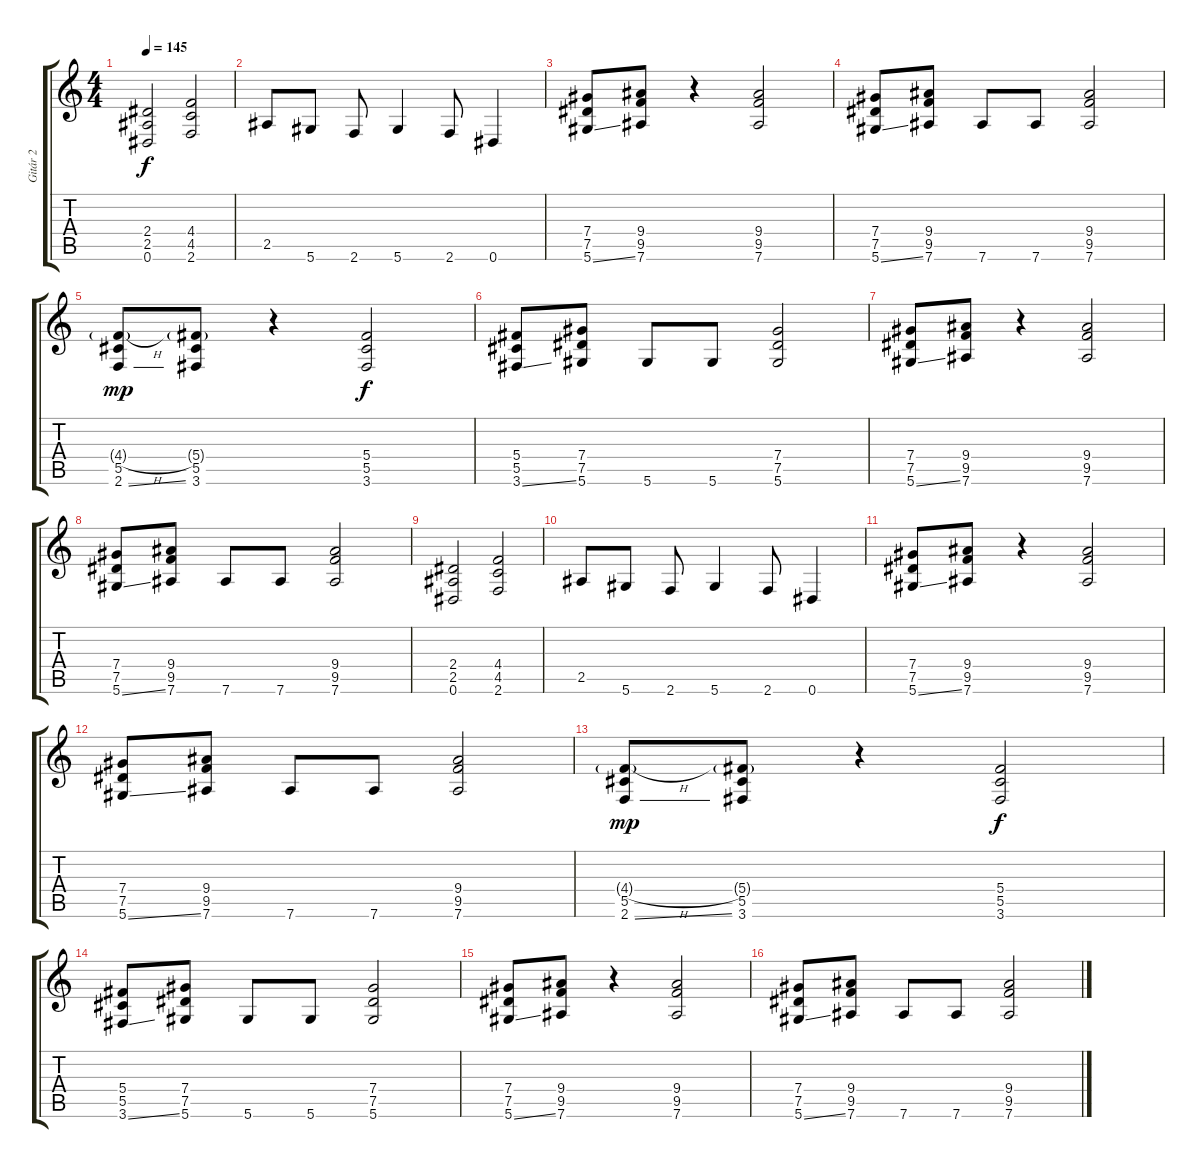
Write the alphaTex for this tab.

\track ("Gitár 2" "Gitár 2") {instrument overdrivenguitar}
\staff {score tabs}
\tuning (Eb4 Bb3 Gb3 Db3 Ab2 Eb2) {hide}
\ts (4 4)
\tempo 145
\clef g2
\ks c
(2.4 2.5 0.6).2{dy f} (4.4 4.5 2.6).2 |
2.5.8 5.6.8 2.6.8 5.6.4 2.6.8 0.6.4 |
(7.4 7.5 5.6{ss}).8 (9.4 9.5 7.6).8 r.4 (9.4 9.5 7.6).2 |
(7.4 7.5 5.6{ss}).8 (9.4 9.5 7.6).8 7.6.8 7.6.8 (9.4 9.5 7.6).2 |
(4.4{h g} 5.5 2.6{ss}).8{dy mp} (5.4{g} 5.5 3.6).8 r.4 (5.4 5.5 3.6).2{dy f} |
(5.4 5.5 3.6{ss}).8 (7.4 7.5 5.6).8 5.6.8 5.6.8 (7.4 7.5 5.6).2 |
(7.4 7.5 5.6{ss}).8 (9.4 9.5 7.6).8 r.4 (9.4 9.5 7.6).2 |
(7.4 7.5 5.6{ss}).8 (9.4 9.5 7.6).8 7.6.8 7.6.8 (9.4 9.5 7.6).2 |
(2.4 2.5 0.6).2 (4.4 4.5 2.6).2 |
2.5.8 5.6.8 2.6.8 5.6.4 2.6.8 0.6.4 |
(7.4 7.5 5.6{ss}).8 (9.4 9.5 7.6).8 r.4 (9.4 9.5 7.6).2 |
(7.4 7.5 5.6{ss}).8 (9.4 9.5 7.6).8 7.6.8 7.6.8 (9.4 9.5 7.6).2 |
(4.4{h g} 5.5 2.6{ss}).8{dy mp} (5.4{g} 5.5 3.6).8 r.4 (5.4 5.5 3.6).2{dy f} |
(5.4 5.5 3.6{ss}).8 (7.4 7.5 5.6).8 5.6.8 5.6.8 (7.4 7.5 5.6).2 |
(7.4 7.5 5.6{ss}).8 (9.4 9.5 7.6).8 r.4 (9.4 9.5 7.6).2 |
(7.4 7.5 5.6{ss}).8 (9.4 9.5 7.6).8 7.6.8 7.6.8 (9.4 9.5 7.6).2
